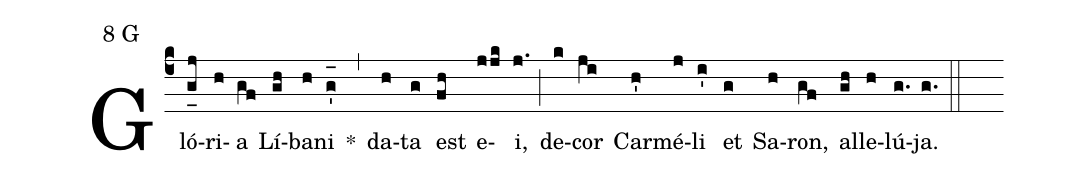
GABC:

mode:8 G;
%%
(c4) Gló(g_[uh:l]j)ri(h)a(gf) Lí(gh)ba(h)ni(g'_[oh:h]) *(,) da(h)ta(g) est(fh) e(jjk)i,(j.) (;) de(k)cor(ji) Car(h')mé(j)li(i') et(g) Sa(h)ron,(gf) al(gh)le(h)lú(g.)ja.(g.) (::)
